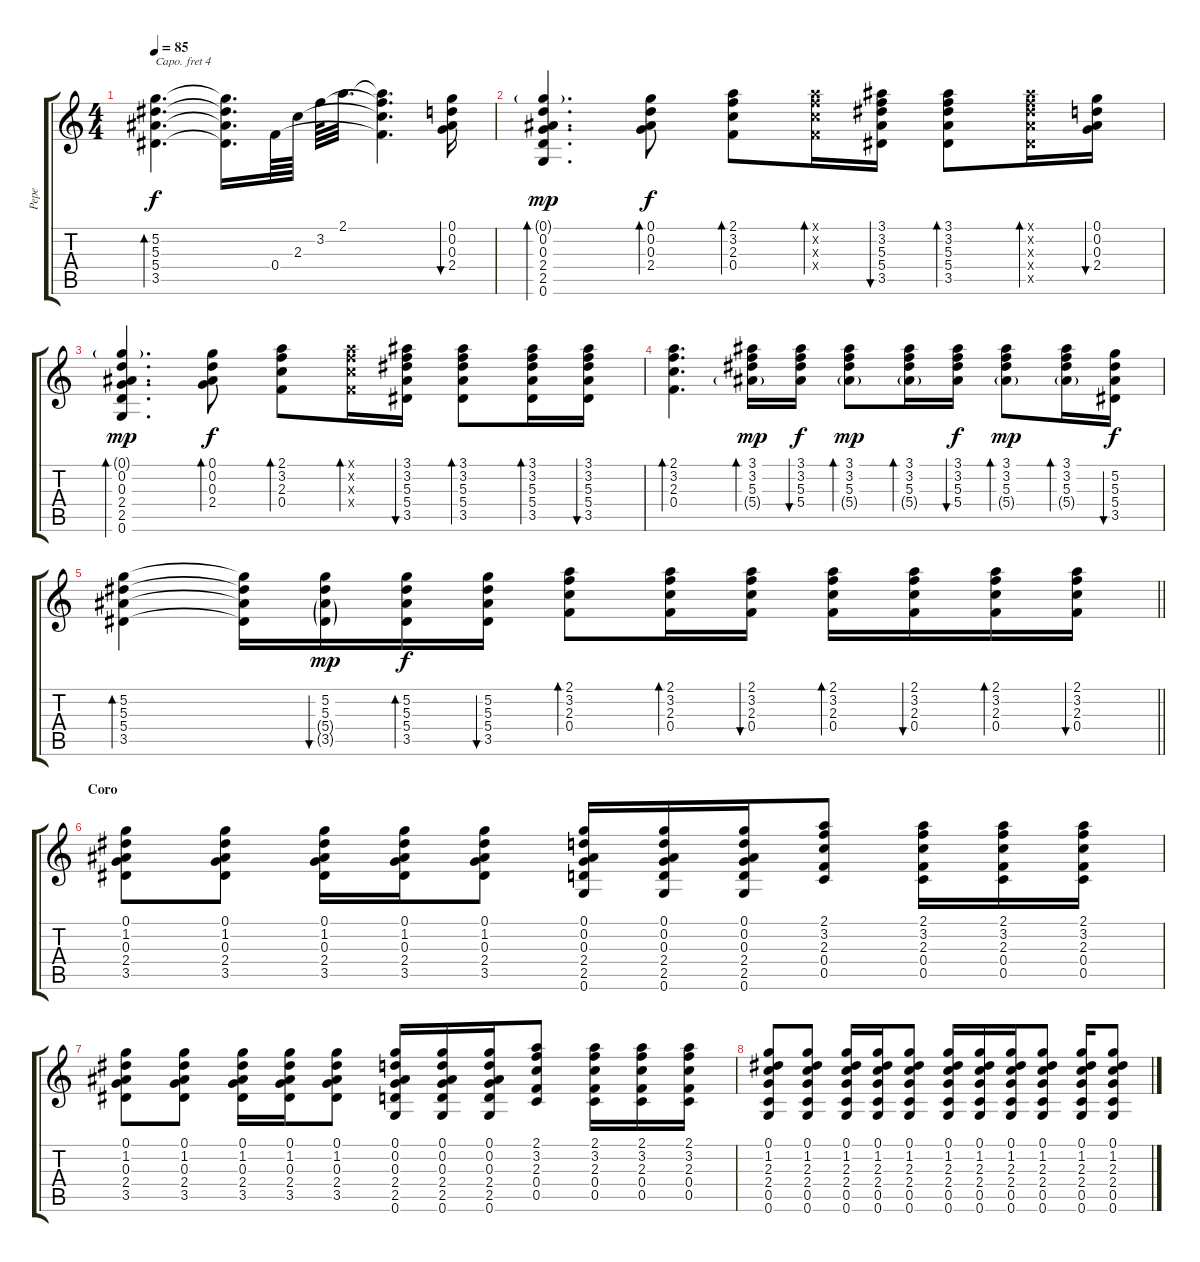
\track ("Pepe" "Pepe") {instrument distortionguitar}
\staff {score tabs}
\capo 4
\tuning (Eb4 Bb3 Gb3 Db3 Ab2 Eb2) {hide}
\ts (4 4)
\tempo 85
\clef g2
\ks c
(5.2 5.3 5.4 3.5).4{d bd 30 dy f} (5.2{t} 5.3{t} 5.4{t} 3.5{t}).16{d} 0.4.64 2.3.64 3.2.64 2.1.32{d} (2.1{t} 3.2{t} 2.3{t} 0.4{t}).4{d} (0.1 0.2 0.3 2.4).16{bu 30} |
(0.1{g} 0.2 0.3 2.4 2.5 0.6).4{d bd 30 dy mp} (0.1 0.2 0.3 2.4).8{bd 30 dy f} (2.1 3.2 2.3 0.4).8{bd 30} (2.1{x} 3.2{x} 2.3{x} 0.4{x}).16{bd 30} (3.1 3.2 5.3 5.4 3.5).16{bu 30} (3.1 3.2 5.3 5.4 3.5).8{bd 30} (3.1{x} 3.2{x} 5.3{x} 5.4{x} 3.5{x}).16{bd 30} (0.1 0.2 0.3 2.4).16{bu 30} |
(0.1{g} 0.2 0.3 2.4 2.5 0.6).4{d bd 30 dy mp} (0.1 0.2 0.3 2.4).8{bd 30 dy f} (2.1 3.2 2.3 0.4).8{bd 30} (2.1{x} 3.2{x} 2.3{x} 0.4{x}).16{bd 30} (3.1 3.2 5.3 5.4 3.5).16{bu 30} (3.1 3.2 5.3 5.4 3.5).8{bd 30} (3.1 3.2 5.3 5.4 3.5).16{bd 30} (3.1 3.2 5.3 5.4 3.5).16{bu 30} |
(2.1 3.2 2.3 0.4).4{d bd 30} (3.1 3.2 5.3 5.4{g}).16{bd 30 dy mp} (3.1 3.2 5.3 5.4).16{bu 30 dy f} (3.1 3.2 5.3 5.4{g}).8{bd 30 dy mp} (3.1 3.2 5.3 5.4{g}).16{bd 30} (3.1 3.2 5.3 5.4).16{bu 30 dy f} (3.1 3.2 5.3 5.4{g}).8{bd 30 dy mp} (3.1 3.2 5.3 5.4{g}).16{bd 30} (5.2 5.3 5.4 3.5).16{bu 30 dy f} |
\barLineRight lightlight
(5.2 5.3 5.4 3.5).4{bd 30} (5.2{t} 5.3{t} 5.4{t} 3.5{t}).16 (5.2 5.3 5.4{g} 3.5{g}).16{bu 30 dy mp} (5.2 5.3 5.4 3.5).16{bd 30 dy f} (5.2 5.3 5.4 3.5).16{bu 30} (2.1 3.2 2.3 0.4).8{bd 30} (2.1 3.2 2.3 0.4).16{bd 30} (2.1 3.2 2.3 0.4).16{bu 30} (2.1 3.2 2.3 0.4).16{bd 30} (2.1 3.2 2.3 0.4).16{bu 30} (2.1 3.2 2.3 0.4).16{bd 30} (2.1 3.2 2.3 0.4).16{bu 30} |
\section ("" "Coro")
(0.1 1.2 0.3 2.4 3.5).8{instrument distortionguitar} (0.1 1.2 0.3 2.4 3.5).8 (0.1 1.2 0.3 2.4 3.5).16 (0.1 1.2 0.3 2.4 3.5).16 (0.1 1.2 0.3 2.4 3.5).8 (0.1 0.2 0.3 2.4 2.5 0.6).16 (0.1 0.2 0.3 2.4 2.5 0.6).16 (0.1 0.2 0.3 2.4 2.5 0.6).16 (2.1 3.2 2.3 0.4 0.5).8 (2.1 3.2 2.3 0.4 0.5).16 (2.1 3.2 2.3 0.4 0.5).16 (2.1 3.2 2.3 0.4 0.5).16 |
(0.1 1.2 0.3 2.4 3.5).8 (0.1 1.2 0.3 2.4 3.5).8 (0.1 1.2 0.3 2.4 3.5).16 (0.1 1.2 0.3 2.4 3.5).16 (0.1 1.2 0.3 2.4 3.5).8 (0.1 0.2 0.3 2.4 2.5 0.6).16 (0.1 0.2 0.3 2.4 2.5 0.6).16 (0.1 0.2 0.3 2.4 2.5 0.6).16 (2.1 3.2 2.3 0.4 0.5).8 (2.1 3.2 2.3 0.4 0.5).16 (2.1 3.2 2.3 0.4 0.5).16 (2.1 3.2 2.3 0.4 0.5).16 |
(0.1 1.2 2.3 2.4 0.5 0.6).8 (0.1 1.2 2.3 2.4 0.5 0.6).8 (0.1 1.2 2.3 2.4 0.5 0.6).16 (0.1 1.2 2.3 2.4 0.5 0.6).16 (0.1 1.2 2.3 2.4 0.5 0.6).8 (0.1 1.2 2.3 2.4 0.5 0.6).16 (0.1 1.2 2.3 2.4 0.5 0.6).16 (0.1 1.2 2.3 2.4 0.5 0.6).16 (0.1 1.2 2.3 2.4 0.5 0.6).8 (0.1 1.2 2.3 2.4 0.5 0.6).16 (0.1 1.2 2.3 2.4 0.5 0.6).8
